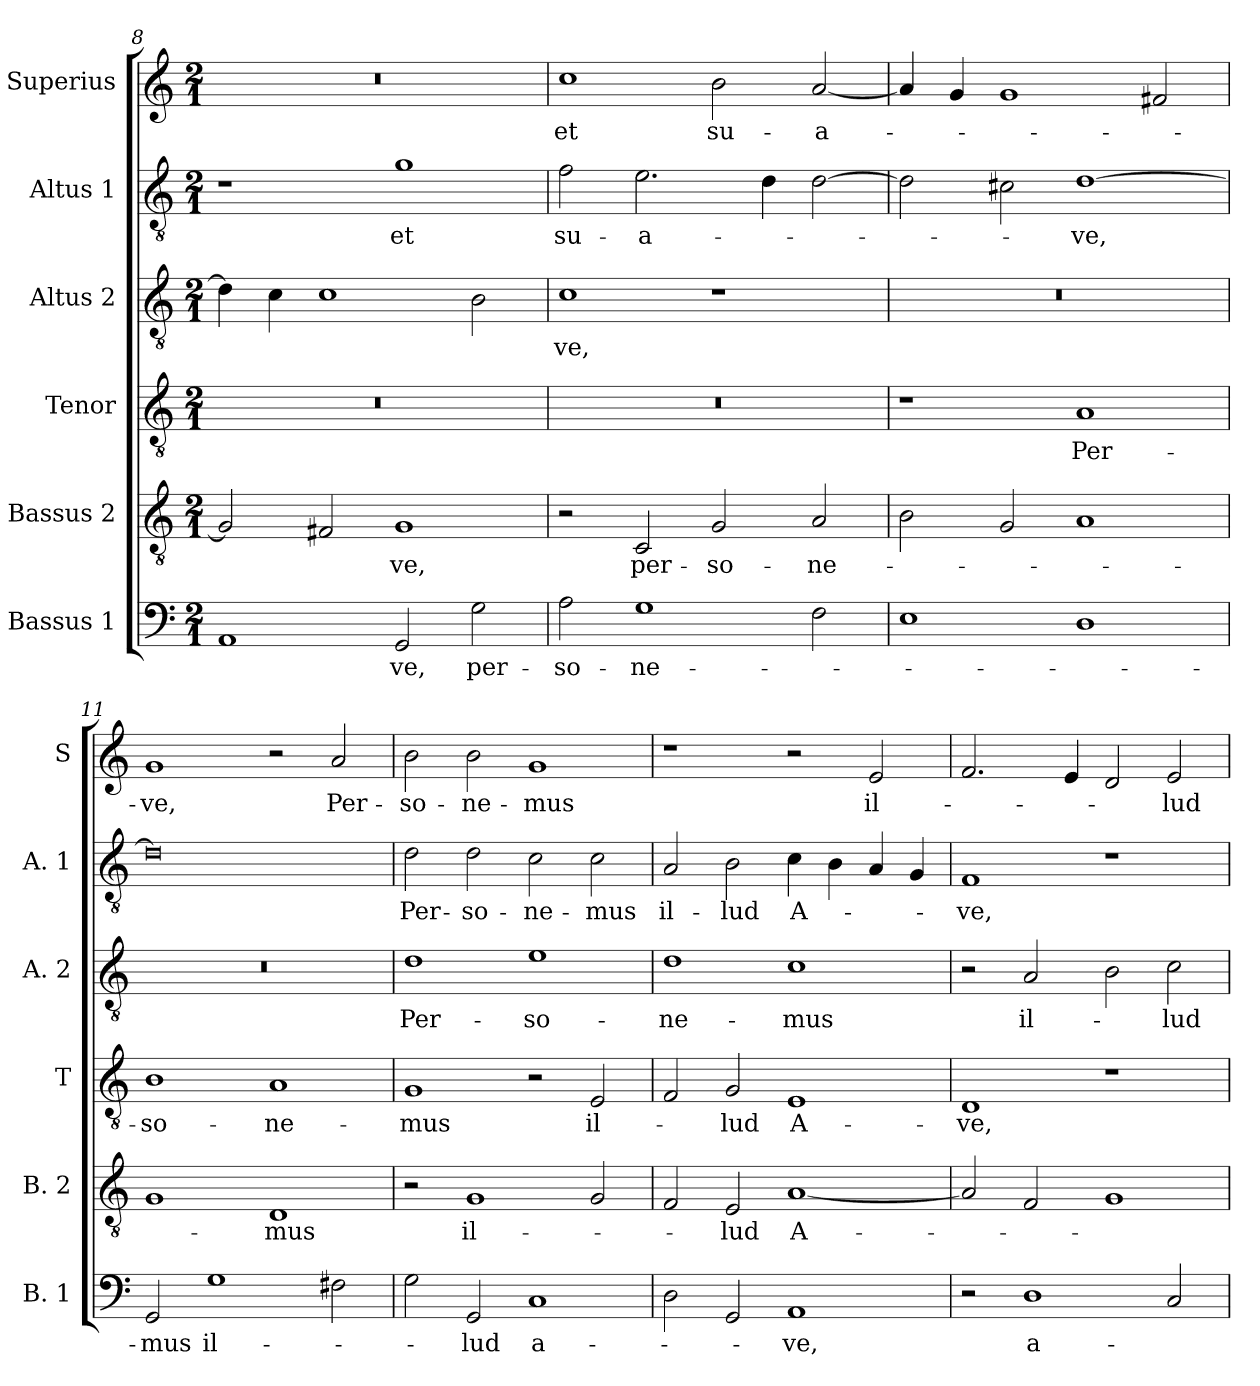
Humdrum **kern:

**kern	**text	**kern	**text	**kern	**text	**kern	**text	**kern	**text	**kern	**text
*part6	*part6	*part5	*part5	*part4	*part4	*part3	*part3	*part2	*part2	*part1	*part1
*staff6	*staff6	*staff5	*staff5	*staff4	*staff4	*staff3	*staff3	*staff2	*staff2	*staff1	*staff1
*I"Bassus 1	*	*I"Bassus 2	*	*I"Tenor	*	*I"Altus 2	*	*I"Altus 1	*	*I"Superius	*
*I'B. 1	*	*I'B. 2	*	*I'T	*	*I'A. 2	*	*I'A. 1	*	*I'S	*
*clefF4	*	*clefGv2	*	*clefGv2	*	*clefGv2	*	*clefGv2	*	*clefG2	*
*k[]	*	*k[]	*	*k[]	*	*k[]	*	*k[]	*	*k[]	*
*C:	*	*C:	*	*C:	*	*C:	*	*C:	*	*C:	*
*M2/1	*	*M2/1	*	*M2/1	*	*M2/1	*	*M2/1	*	*M2/1	*
=8	=8	=8	=8	=8	=8	=8	=8	=8	=8	=8	=8
1AA	.	2G]	.	0r	.	4d]	.	1r	.	0r	.
.	.	.	.	.	.	4c	.	.	.	.	.
.	.	2F#X	.	.	.	1c	.	.	.	.	.
2GG	-ve,	1G	-ve,	.	.	.	.	1g	et	.	.
2G	per-	.	.	.	.	2B	.	.	.	.	.
=9	=9	=9	=9	=9	=9	=9	=9	=9	=9	=9	=9
2A	-so-	2r	.	0r	.	1c	-ve,	2f	su-	1cc	et
1G	-ne-	2C	per-	.	.	.	.	2.e	-a-	.	.
.	.	2G	-so-	.	.	1r	.	.	.	2b	su-
.	.	.	.	.	.	.	.	4d	.	.	.
2F	.	2A	-ne-	.	.	.	.	[2d	.	[2a	-a-
=10	=10	=10	=10	=10	=10	=10	=10	=10	=10	=10	=10
1E	.	2B	.	1r	.	0r	.	2d]	.	4a]	.
.	.	.	.	.	.	.	.	.	.	4g	.
.	.	2G	.	.	.	.	.	2c#X	.	1g	.
1D	.	1A	.	1A	Per-	.	.	[1d	-ve,	.	.
.	.	.	.	.	.	.	.	.	.	2f#X	.
=11	=11	=11	=11	=11	=11	=11	=11	=11	=11	=11	=11
2GG	-mus	1G	.	1B	-so-	0r	.	0d]	.	1g	-ve,
1G	il-	.	.	.	.	.	.	.	.	.	.
.	.	1D	-mus	1A	-ne-	.	.	.	.	2r	.
2F#X	.	.	.	.	.	.	.	.	.	2a	Per-
=12	=12	=12	=12	=12	=12	=12	=12	=12	=12	=12	=12
2G	.	2r	.	1G	-mus	1d	Per-	2d	Per-	2b	-so-
2GG	-lud	1G	il-	.	.	.	.	2d	-so-	2b	-ne-
1C	a-	.	.	2r	.	1e	-so-	2c	-ne-	1g	-mus
.	.	2G	.	2E	il-	.	.	2c	-mus	.	.
=13	=13	=13	=13	=13	=13	=13	=13	=13	=13	=13	=13
2D	.	2F	.	2F	.	1d	-ne-	2A	il-	1r	.
2GG	.	2E	-lud	2G	-lud	.	.	2B	-lud	.	.
1AA	-ve,	[1A	A-	1E	A-	1c	-mus	4c	A-	2r	.
.	.	.	.	.	.	.	.	4B	.	.	.
.	.	.	.	.	.	.	.	4A	.	2e	il-
.	.	.	.	.	.	.	.	4G	.	.	.
=14	=14	=14	=14	=14	=14	=14	=14	=14	=14	=14	=14
2r	.	2A]	.	1D	-ve,	2r	.	1F	-ve,	2.f	.
1D	a-	2F	.	.	.	2A	il-	.	.	.	.
.	.	.	.	.	.	.	.	.	.	4e	.
.	.	1G	.	1r	.	2B	.	1r	.	2d	.
2C	.	.	.	.	.	2c	-lud	.	.	2e	-lud
=	=	=	=	=	=	=	=	=	=	=	=
*-	*-	*-	*-	*-	*-	*-	*-	*-	*-	*-	*-
